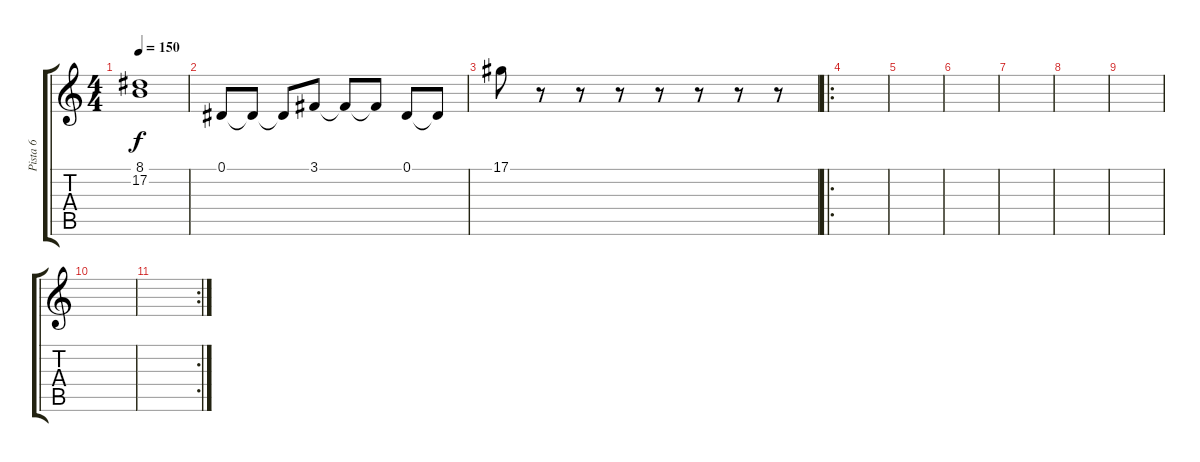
\track ("Pista 6" "Pista 6") {instrument violin}
\staff {score tabs}
\tuning (Eb4 Bb3 Gb3 Db3 Ab2 Eb2) {hide}
\ts (4 4)
\tempo 150
\clef g2
\ks c
(8.1 17.2).1{dy f} |
0.1.8 0.1{t}.8 0.1{t}.8 3.1.8 3.1{t}.8 3.1{t}.8 0.1.8 0.1{t}.8 |
17.1.8 r.8 r.8 r.8 r.8 r.8 r.8 r.8 |
\ro
|
|
|
|
|
|
|
\rc 2
